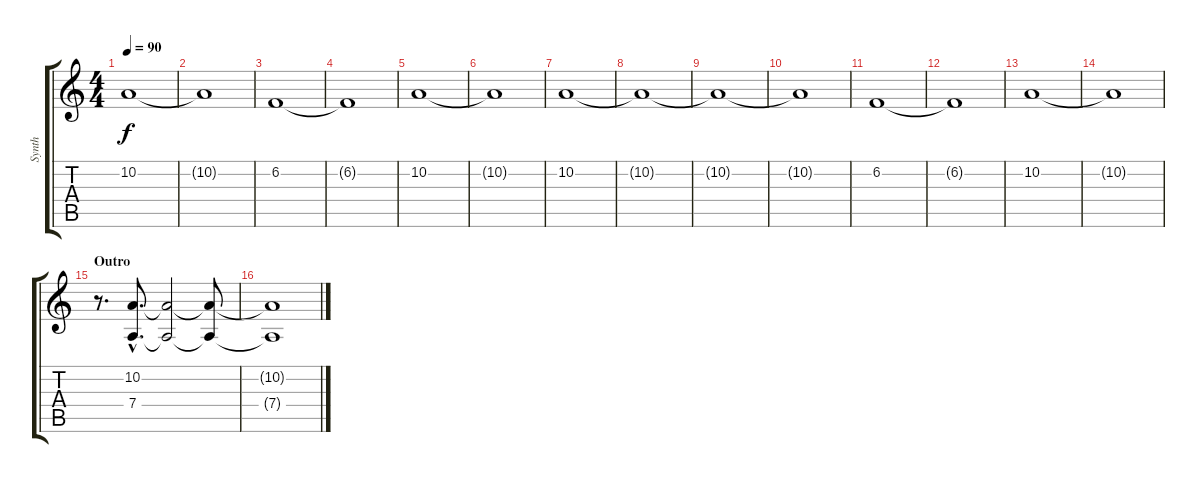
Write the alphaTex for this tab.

\track ("Synth" "Synth") {instrument choiraahs}
\staff {score tabs}
\tuning (E4 B3 G3 D3 A2 E2) {hide}
\ts (4 4)
\tempo 90
\clef g2
\ks c
10.2{t}.1{dy f} |
10.2{t}.1 |
6.2.1 |
6.2{t}.1 |
10.2.1 |
10.2{t}.1 |
10.2.1{instrument pad2warm} |
10.2{t}.1 |
10.2{t}.1 |
10.2{t}.1 |
6.2.1 |
6.2{t}.1 |
10.2.1 |
10.2{t}.1 |
\section ("" "Outro")
r.8{d instrument choiraahs} (10.2{hac} 7.4{hac}).8{d} (10.2{t} 7.4{t}).2 (10.2{t} 7.4{t}).8 |
(10.2{t} 7.4{t}).1
